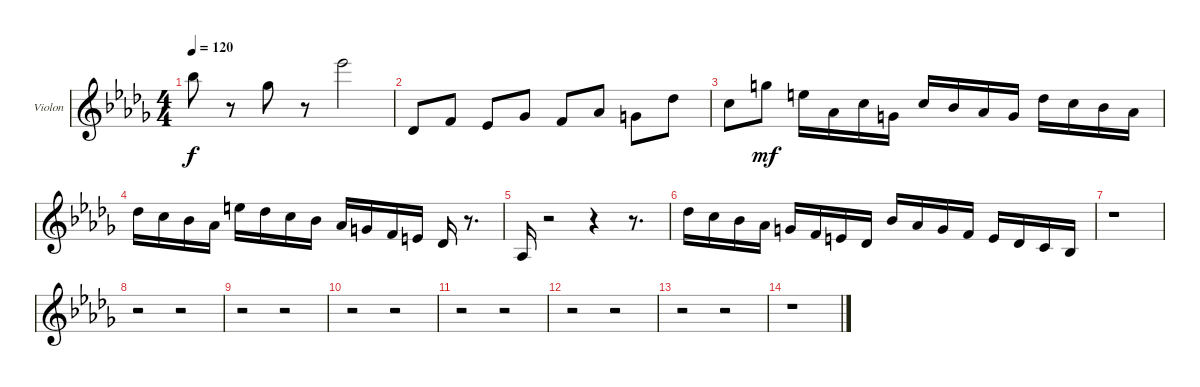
\bracketExtendMode groupsimilarinstruments
\firstSystemTrackNameOrientation horizontal
\otherSystemsTrackNameOrientation horizontal
\track ("Violon" "Violon") {solo instrument violin}
\staff {score}
\tuning (E4 B3 G3 D3 A2 E2)
\displaytranspose 12
\ts (4 4)
\tempo 120
\clef g2
\ks bbminor
11.2.8{dy f} r.8 2.1.8 r.8 11.1.2 |
4.5.8 8.5.8 6.5.8 9.5.8 8.5.8 11.5.8 10.5.8 16.5.8 |
15.5.8 22.5.8{dy mf} 9.3.16 6.4.16 10.4.16 5.4.16 10.4.16 8.4.16 6.4.16 5.4.16 11.4.16 10.4.16 8.4.16 6.4.16 |
11.4.16 10.4.16 8.4.16 6.4.16 14.4.16 11.4.16 10.4.16 8.4.16 6.4.16 5.4.16 3.4.16 7.5.16 4.5.16 r.8{d} |
4.6.16 r.2 r.4 r.8{d} |
11.4.16 10.4.16 8.4.16 6.4.16 5.4.16 3.4.16 2.4.16 4.5.16 13.5.16 11.5.16 10.5.16 8.5.16 7.5.16 4.5.16 3.5.16 1.5.16 |
r.1 |
r.2 r.2 |
r.2 r.2 |
r.2 r.2 |
r.2 r.2 |
r.2 r.2 |
r.2 r.2 |
r.1
